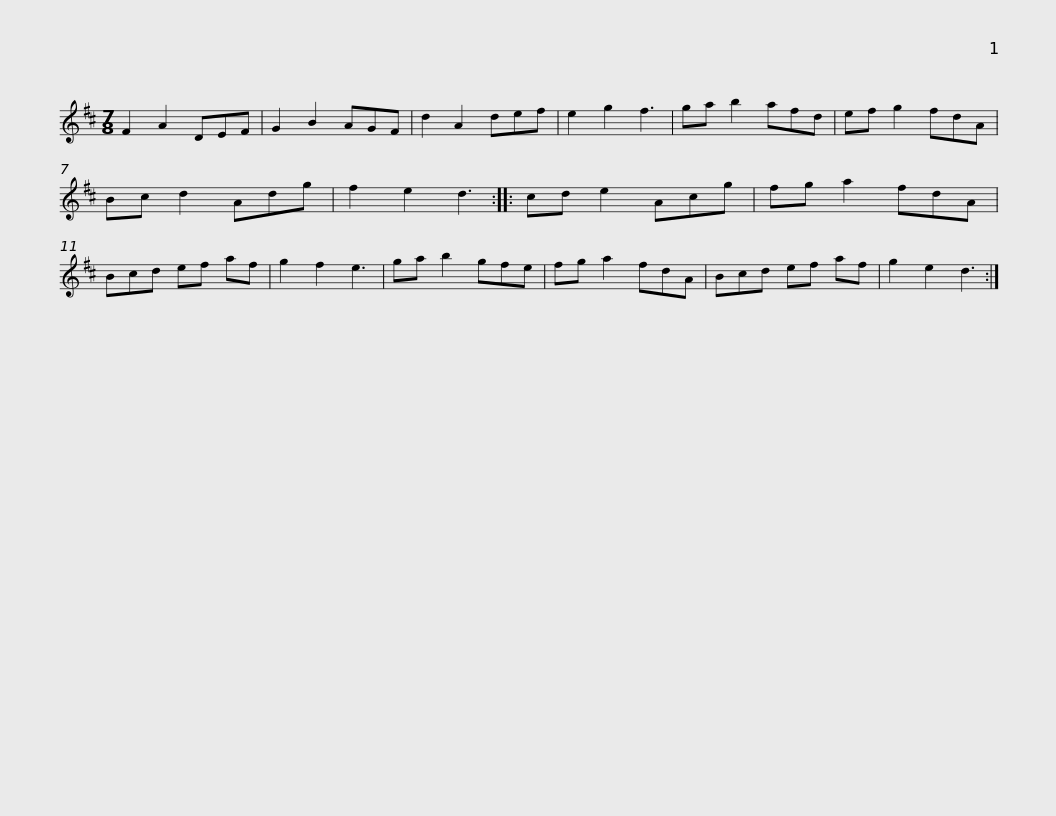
X:1
L:1/8
M:7/8
I:linebreak $
K:D
V:1 treble
V:1
 F2 A2 DEF | G2 B2 AGF | d2 A2 def | e2 g2 f3 | ga b2 afd | %5
 ef g2 fdA | Bc d2 Adg | f2 e2 d3 ::$ cd e2 Acg | fg a2 fdA | %10
 Bcd ef af | g2 f2 e3 | ga b2 gfe | fg a2 fdA | Bcd ef af |$ %15
 g2 e2 d3 :| %16
